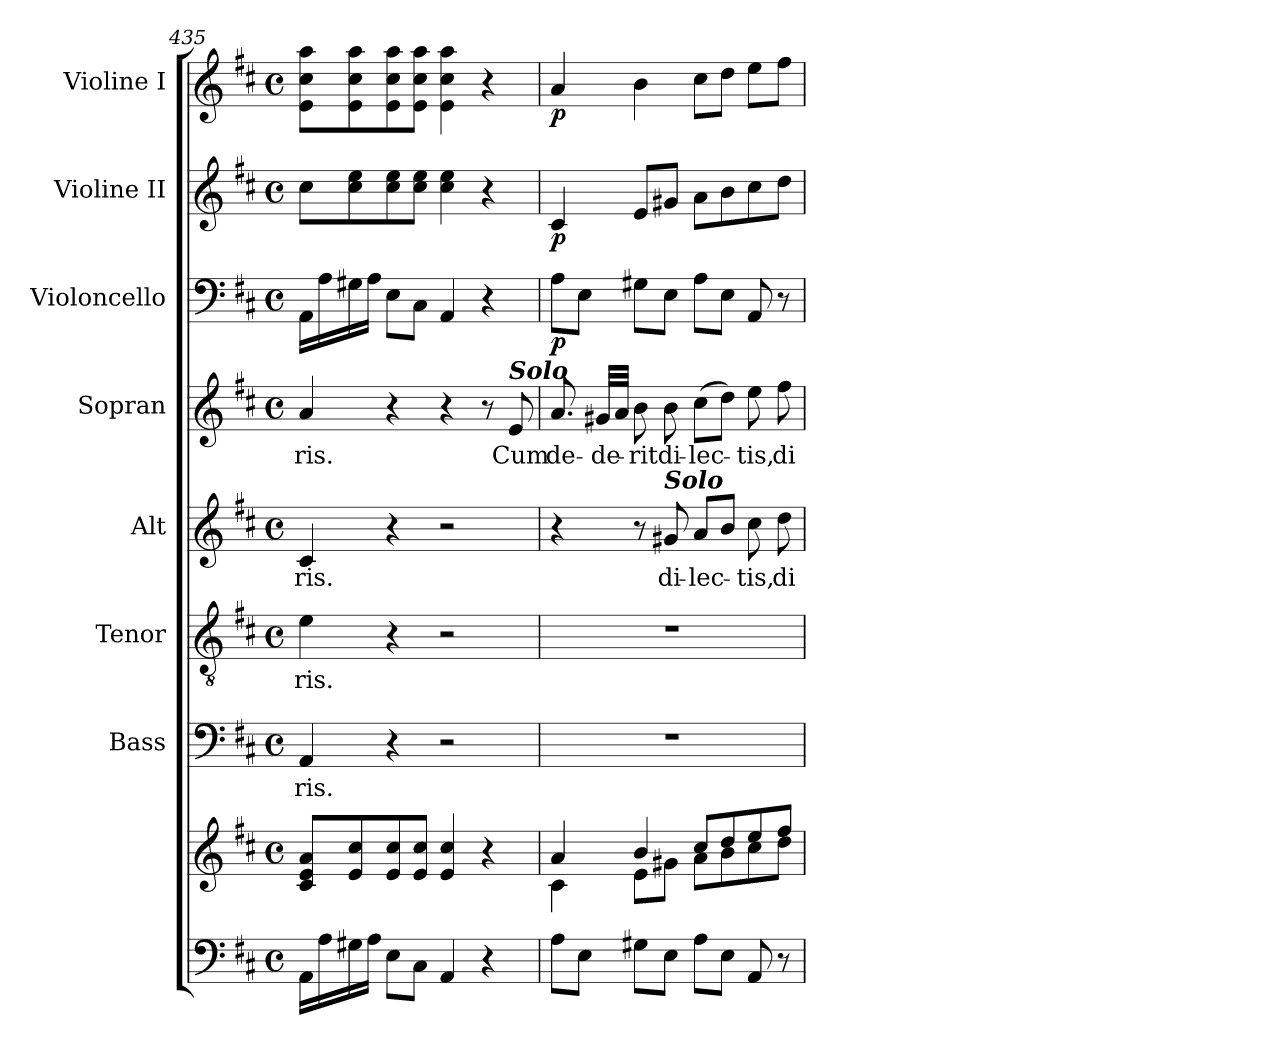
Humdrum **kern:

**kern	**kern	**kern	**text	**kern	**text	**kern	**text	**kern	**text	**kern	**dynam	**kern	**dynam	**kern	**dynam
*part8	*part8	*part7	*part7	*part6	*part6	*part5	*part5	*part4	*part4	*part3	*part3	*part2	*part2	*part1	*part1
*staff9	*staff8	*staff7	*staff7	*staff6	*staff6	*staff5	*staff5	*staff4	*staff4	*staff3	*staff3	*staff2	*staff2	*staff1	*staff1
*	*	*I"Bass	*	*I"Tenor	*	*I"Alt	*	*I"Sopran	*	*I"Violoncello	*	*I"Violine II	*	*I"Violine I	*
*	*	*I'B.	*	*I'T.	*	*I'A.	*	*I'S.	*	*I'Vc.	*	*I'Vl. II	*	*I'Vl. I	*
*clefF4	*clefG2	*clefF4	*	*clefGv2	*	*clefG2	*	*clefG2	*	*clefF4	*	*clefG2	*	*clefG2	*
*	*	*	*	*	*	*	*	*	*	*ITrd7c12	*	*	*	*	*
*k[f#c#]	*k[f#c#]	*k[f#c#]	*	*k[f#c#]	*	*k[f#c#]	*	*k[f#c#]	*	*k[f#c#]	*	*k[f#c#]	*	*k[f#c#]	*
*D:	*D:	*D:	*	*D:	*	*D:	*	*D:	*	*D:	*	*D:	*	*D:	*
*M4/4	*M4/4	*M4/4	*	*M4/4	*	*M4/4	*	*M4/4	*	*M4/4	*	*M4/4	*	*M4/4	*
*met(c)	*met(c)	*met(c)	*	*met(c)	*	*met(c)	*	*met(c)	*	*met(c)	*	*met(c)	*	*met(c)	*
=435	=435	=435	=435	=435	=435	=435	=435	=435	=435	=435	=435	=435	=435	=435	=435
!	!	!	!LO:LY:b	!	!LO:LY:b	!	!LO:LY:b	!	!LO:LY:b	!	!	!	!	!	!
16AA\LL	8c#/ 8e/ 8a/L	4AA/	-ris.	4e\	-ris.	4c#/	-ris.	4a/	-ris.	16AAA\LL	.	8cc#\L	.	8e\ 8cc#\ 8aa\L	.
16A\	.	.	.	.	.	.	.	.	.	16AA\	.	.	.	.	.
16G#X\	8e/ 8cc#/	.	.	.	.	.	.	.	.	16GG#X\	.	8cc#\ 8ee\	.	8e\ 8cc#\ 8aa\	.
16A\JJ	.	.	.	.	.	.	.	.	.	16AA\JJ	.	.	.	.	.
8E\L	8e/ 8cc#/	4r	.	4r	.	4r	.	4r	.	8EE\L	.	8cc#\ 8ee\	.	8e\ 8cc#\ 8aa\	.
8C#\J	8e/ 8cc#/J	.	.	.	.	.	.	.	.	8CC#\J	.	8cc#\ 8ee\J	.	8e\ 8cc#\ 8aa\J	.
4AA/	4e/ 4cc#/	2r	.	2r	.	2r	.	4r	.	4AAA/	.	4cc#\ 4ee\	.	4e\ 4cc#\ 4aa\	.
4r	4r	.	.	.	.	.	.	8r	.	4r	.	4r	.	4r	.
!	!	!	!	!	!	!	!	!LO:TX:a:Bi:t=Solo	!	!	!	!	!	!	!
!	!	!	!	!	!	!	!	!	!LO:LY:b	!	!	!	!	!	!
.	.	.	.	.	.	.	.	8e/	Cum	.	.	.	.	.	.
=436	=436	=436	=436	=436	=436	=436	=436	=436	=436	=436	=436	=436	=436	=436	=436
*	*^	*	*	*	*	*	*	*	*	*	*	*	*	*	*
!	!	!	!	!	!	!	!	!	!	!LO:LY:b	!	!LO:DY:b	!	!LO:DY:b	!	!LO:DY:b
8A\L	4a/	4c#\	1r	.	1r	.	4r	.	8.a/	de-	8AA\L	p	4c#/	p	4a/	p
8E\J	.	.	.	.	.	.	.	.	.	.	8EE\J	.	.	.	.	.
!	!	!	!	!	!	!	!	!	!	!LO:LY:b	!	!	!	!	!	!
.	.	.	.	.	.	.	.	.	32g#X/LLL	-de-	.	.	.	.	.	.
.	.	.	.	.	.	.	.	.	32a/JJJ	.	.	.	.	.	.	.
!	!	!	!	!	!	!	!	!	!	!LO:LY:b	!	!	!	!	!	!
8G#X\L	4b/	8e\L	.	.	.	.	8r	.	8b\	-rit	8GG#X\L	.	8e/L	.	4b\	.
!	!	!	!	!	!	!	!LO:TX:a:Bi:t=Solo	!	!	!	!	!	!	!	!	!
!	!	!	!	!	!	!	!	!LO:LY:b	!	!LO:LY:b	!	!	!	!	!	!
8E\J	.	8g#X\J	.	.	.	.	8g#X/	di-	8b\	di-	8EE\J	.	8g#X/J	.	.	.
!	!	!	!	!	!	!	!	!LO:LY:b	!	!LO:LY:b	!	!	!	!	!	!
8A\L	8cc#/L	8a\L	.	.	.	.	8a/L	-lec-	(>8cc#\L	-lec-	8AA\L	.	8a\L	.	8cc#\L	.
8E\J	8dd/	8b\	.	.	.	.	8b/J	.	8dd\J)	.	8EE\J	.	8b\	.	8dd\J	.
!	!	!	!	!	!	!	!	!LO:LY:b	!	!LO:LY:b	!	!	!	!	!	!
8AA/	8ee/	8cc#\	.	.	.	.	8cc#\	-tis,	8ee\	-tis,	8AAA/	.	8cc#\	.	8ee\L	.
!	!	!	!	!	!	!	!	!LO:LY:b	!	!LO:LY:b	!	!	!	!	!	!
8r	8ff#/J	8dd\J	.	.	.	.	8dd\	di-	8ff#\	di-	8r	.	8dd\J	.	8ff#\J	.
*	*v	*v	*	*	*	*	*	*	*	*	*	*	*	*	*	*
=	=	=	=	=	=	=	=	=	=	=	=	=	=	=	=
*-	*-	*-	*-	*-	*-	*-	*-	*-	*-	*-	*-	*-	*-	*-	*-
